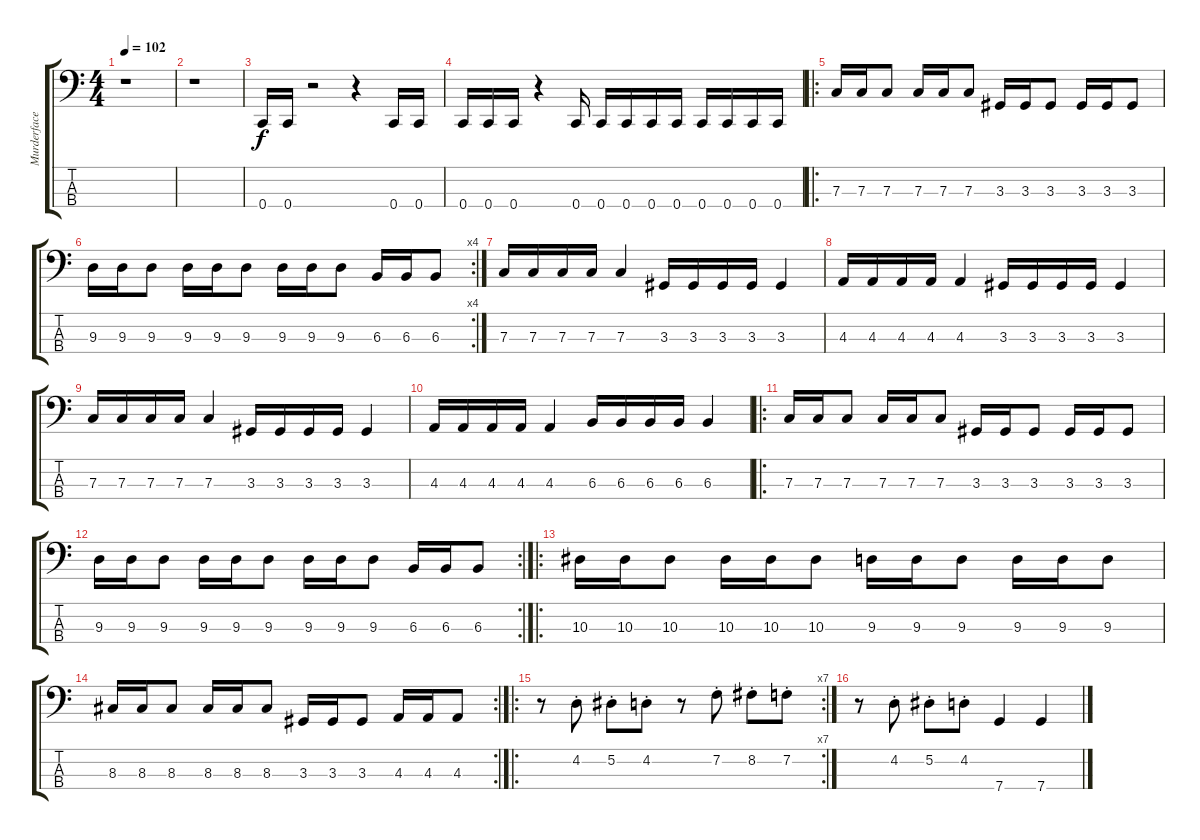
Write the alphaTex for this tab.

\track ("Murderface" "Murderface") {instrument electricbassfinger}
\staff {score tabs}
\tuning (Eb2 Bb1 F1 C1) {hide}
\ts (4 4)
\tempo 102
\clef f4
\ks c
r.1{dy f instrument electricbassfinger} |
r.1 |
0.4.16 0.4.16 r.2 r.4 0.4.16 0.4.16 |
0.4.16 0.4.16 0.4.16 r.4 0.4.16 0.4.16 0.4.16 0.4.16 0.4.16 0.4.16 0.4.16 0.4.16 0.4.16 |
\ro
7.3.16 7.3.16 7.3.8 7.3.16 7.3.16 7.3.8 3.3.16 3.3.16 3.3.8 3.3.16 3.3.16 3.3.8 |
\rc 4
9.3.16 9.3.16 9.3.8 9.3.16 9.3.16 9.3.8 9.3.16 9.3.16 9.3.8 6.3.16 6.3.16 6.3.8 |
7.3.16 7.3.16 7.3.16 7.3.16 7.3.4 3.3.16 3.3.16 3.3.16 3.3.16 3.3.4 |
4.3.16 4.3.16 4.3.16 4.3.16 4.3.4 3.3.16 3.3.16 3.3.16 3.3.16 3.3.4 |
7.3.16 7.3.16 7.3.16 7.3.16 7.3.4 3.3.16 3.3.16 3.3.16 3.3.16 3.3.4 |
4.3.16 4.3.16 4.3.16 4.3.16 4.3.4 6.3.16 6.3.16 6.3.16 6.3.16 6.3.4 |
\ro
7.3.16 7.3.16 7.3.8 7.3.16 7.3.16 7.3.8 3.3.16 3.3.16 3.3.8 3.3.16 3.3.16 3.3.8 |
\rc 2
9.3.16 9.3.16 9.3.8 9.3.16 9.3.16 9.3.8 9.3.16 9.3.16 9.3.8 6.3.16 6.3.16 6.3.8 |
\ro
10.3.16 10.3.16 10.3.8 10.3.16 10.3.16 10.3.8 9.3.16 9.3.16 9.3.8 9.3.16 9.3.16 9.3.8 |
\rc 2
8.3.16 8.3.16 8.3.8 8.3.16 8.3.16 8.3.8 3.3.16 3.3.16 3.3.8 4.3.16 4.3.16 4.3.8 |
\ro
\rc 7
r.8 4.2{st}.8 5.2{st}.8 4.2{st}.8 r.8 7.2{st}.8 8.2{st}.8 7.2{st}.8 |
r.8 4.2{st}.8 5.2{st}.8 4.2{st}.8 7.4.4 7.4.4
